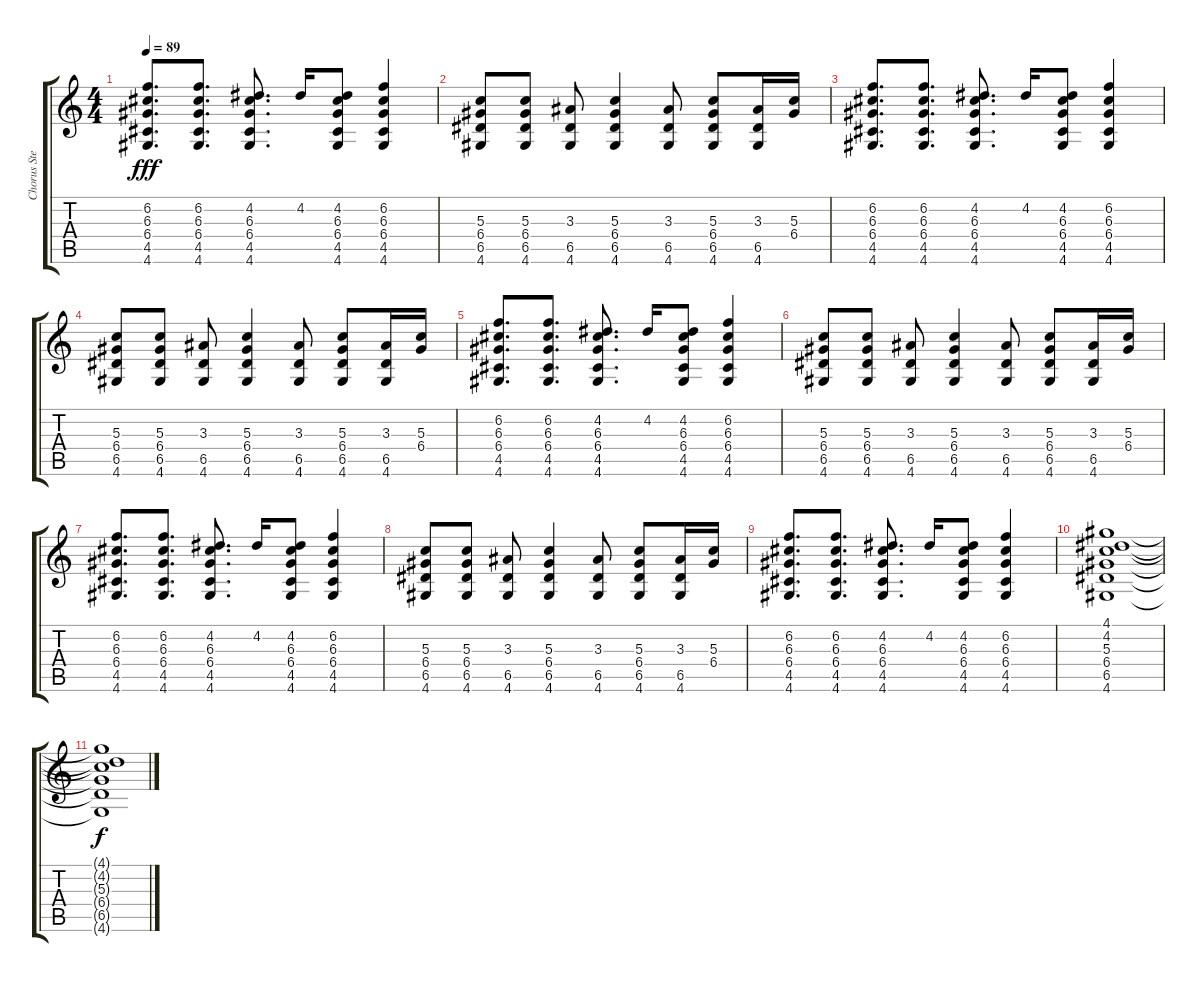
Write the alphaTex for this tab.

\track ("Chorus Steel Guitar" "Chorus Ste") {instrument acousticguitarsteel}
\staff {score tabs}
\tuning (E4 B3 G3 D3 A2 E2) {hide}
\ts (4 4)
\tempo 89
\clef g2
\ks c
(6.2 6.3 6.4 4.5 4.6).8{d dy fff} (6.2 6.3 6.4 4.5 4.6).8{d} (4.2 6.3 6.4 4.5 4.6).8{d} 4.2.16 (4.2 6.3 6.4 4.5 4.6).8 (6.2 6.3 6.4 4.5 4.6).4 |
(5.3 6.4 6.5 4.6).8 (5.3 6.4 6.5 4.6).8 (3.3 6.5 4.6).8 (5.3 6.4 6.5 4.6).4 (3.3 6.5 4.6).8 (5.3 6.4 6.5 4.6).8 (3.3 6.5 4.6).16 (5.3 6.4).16 |
(6.2 6.3 6.4 4.5 4.6).8{d} (6.2 6.3 6.4 4.5 4.6).8{d} (4.2 6.3 6.4 4.5 4.6).8{d} 4.2.16 (4.2 6.3 6.4 4.5 4.6).8 (6.2 6.3 6.4 4.5 4.6).4 |
(5.3 6.4 6.5 4.6).8 (5.3 6.4 6.5 4.6).8 (3.3 6.5 4.6).8 (5.3 6.4 6.5 4.6).4 (3.3 6.5 4.6).8 (5.3 6.4 6.5 4.6).8 (3.3 6.5 4.6).16 (5.3 6.4).16 |
(6.2 6.3 6.4 4.5 4.6).8{d} (6.2 6.3 6.4 4.5 4.6).8{d} (4.2 6.3 6.4 4.5 4.6).8{d} 4.2.16 (4.2 6.3 6.4 4.5 4.6).8 (6.2 6.3 6.4 4.5 4.6).4 |
(5.3 6.4 6.5 4.6).8 (5.3 6.4 6.5 4.6).8 (3.3 6.5 4.6).8 (5.3 6.4 6.5 4.6).4 (3.3 6.5 4.6).8 (5.3 6.4 6.5 4.6).8 (3.3 6.5 4.6).16 (5.3 6.4).16 |
(6.2 6.3 6.4 4.5 4.6).8{d} (6.2 6.3 6.4 4.5 4.6).8{d} (4.2 6.3 6.4 4.5 4.6).8{d} 4.2.16 (4.2 6.3 6.4 4.5 4.6).8 (6.2 6.3 6.4 4.5 4.6).4 |
(5.3 6.4 6.5 4.6).8 (5.3 6.4 6.5 4.6).8 (3.3 6.5 4.6).8 (5.3 6.4 6.5 4.6).4 (3.3 6.5 4.6).8 (5.3 6.4 6.5 4.6).8 (3.3 6.5 4.6).16 (5.3 6.4).16 |
(6.2 6.3 6.4 4.5 4.6).8{d} (6.2 6.3 6.4 4.5 4.6).8{d} (4.2 6.3 6.4 4.5 4.6).8{d} 4.2.16 (4.2 6.3 6.4 4.5 4.6).8 (6.2 6.3 6.4 4.5 4.6).4 |
(4.1 4.2 5.3 6.4 6.5 4.6).1 |
(4.1{t} 4.2{t} 5.3{t} 6.4{t} 6.5{t} 4.6{t}).1{dy f}
